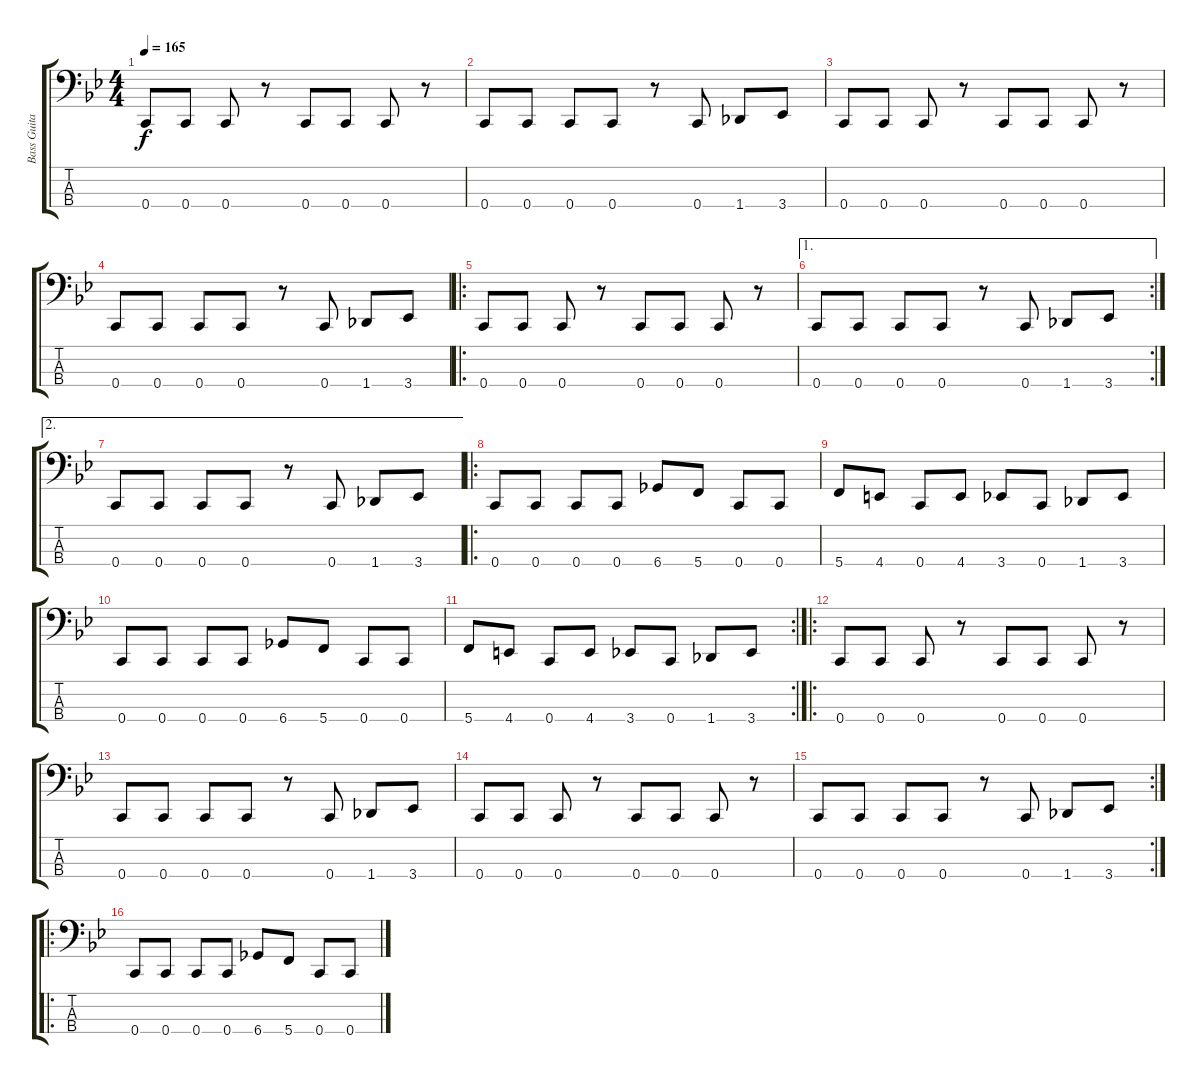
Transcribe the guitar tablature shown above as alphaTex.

\track ("Bass Guitar" "Bass Guita") {instrument electricbassfinger}
\staff {score tabs}
\tuning (F2 C2 G1 C1) {hide}
\ts (4 4)
\tempo 165
\clef f4
\ks bb
0.4.8{dy f instrument electricbassfinger} 0.4.8 0.4.8 r.8 0.4.8 0.4.8 0.4.8 r.8 |
0.4.8 0.4.8 0.4.8 0.4.8 r.8 0.4.8 1.4.8 3.4.8 |
0.4.8 0.4.8 0.4.8 r.8 0.4.8 0.4.8 0.4.8 r.8 |
0.4.8 0.4.8 0.4.8 0.4.8 r.8 0.4.8 1.4.8 3.4.8 |
\ro
0.4.8 0.4.8 0.4.8 r.8 0.4.8 0.4.8 0.4.8 r.8 |
\ae 1
\rc 2
0.4.8 0.4.8 0.4.8 0.4.8 r.8 0.4.8 1.4.8 3.4.8 |
\ae 2
0.4.8 0.4.8 0.4.8 0.4.8 r.8 0.4.8 1.4.8 3.4.8 |
\ro
0.4.8 0.4.8 0.4.8 0.4.8 6.4.8 5.4.8 0.4.8 0.4.8 |
5.4.8 4.4.8 0.4.8 4.4.8 3.4.8 0.4.8 1.4.8 3.4.8 |
0.4.8 0.4.8 0.4.8 0.4.8 6.4.8 5.4.8 0.4.8 0.4.8 |
\rc 2
5.4.8 4.4.8 0.4.8 4.4.8 3.4.8 0.4.8 1.4.8 3.4.8 |
\ro
0.4.8 0.4.8 0.4.8 r.8 0.4.8 0.4.8 0.4.8 r.8 |
0.4.8 0.4.8 0.4.8 0.4.8 r.8 0.4.8 1.4.8 3.4.8 |
0.4.8 0.4.8 0.4.8 r.8 0.4.8 0.4.8 0.4.8 r.8 |
\rc 2
0.4.8 0.4.8 0.4.8 0.4.8 r.8 0.4.8 1.4.8 3.4.8 |
\ro
0.4.8 0.4.8 0.4.8 0.4.8 6.4.8 5.4.8 0.4.8 0.4.8
